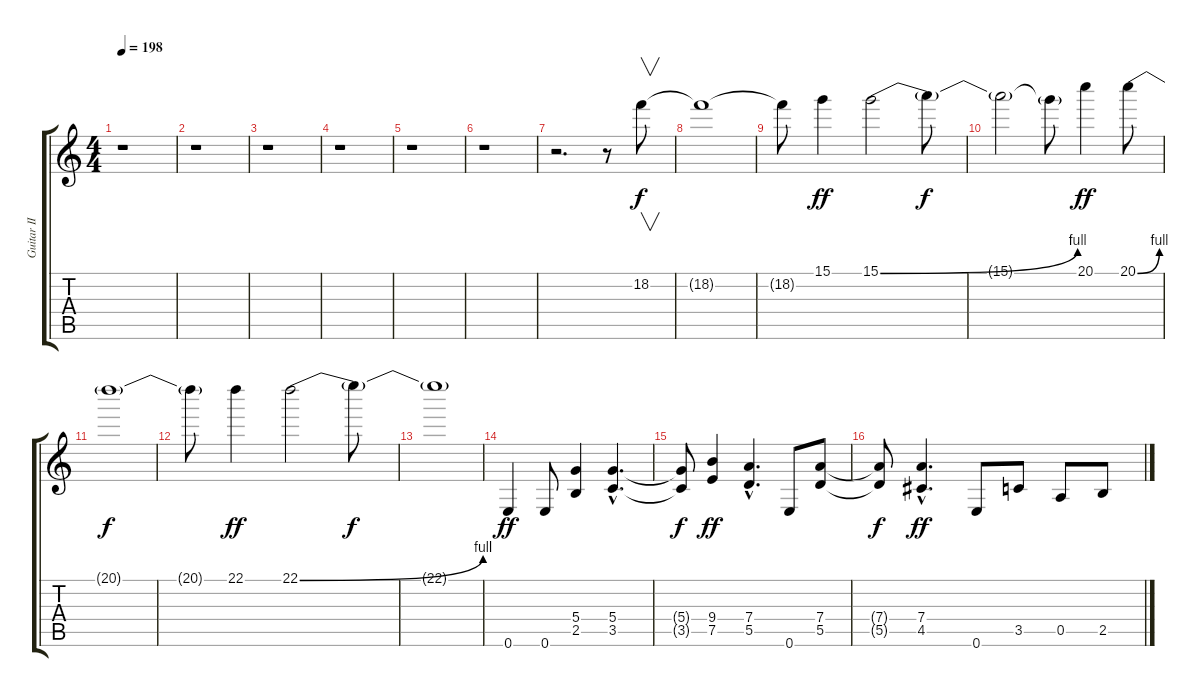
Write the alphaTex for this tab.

\track ("Guitar II" "Guitar II") {instrument overdrivenguitar}
\staff {score tabs}
\tuning (E4 B3 G3 D3 A2 E2) {hide}
\ts (4 4)
\tempo 198
\clef g2
\ks c
r.1{dy ff} |
r.1 |
r.1 |
r.1 |
r.1 |
r.1 |
r.2{d} r.8 18.2.8{v dy f} |
18.2{t}.1 |
18.2{t}.8 15.1.4{dy ff} 15.1{be (bend 0 0 60 4)}.2 15.1{t}.8{dy f} |
15.1{t}.2 15.1{t}.8 20.1.4{dy ff} 20.1{be (bend 0 0 60 4)}.8 |
20.1{t}.1{dy f} |
20.1{t}.8 22.1.4{dy ff} 22.1{be (bend 0 0 60 4)}.2 22.1{t}.8{dy f} |
22.1{t}.1 |
0.6.4{dy ff} 0.6.8 (5.4 2.5).4 (5.4{hac} 3.5{hac}).4{d} |
(5.4{t} 3.5{t}).8{dy f} (9.4 7.5).4{dy ff} (7.4{hac} 5.5{hac}).4{d} 0.6.8 (7.4 5.5).8 |
(7.4{t} 5.5{t}).8{dy f} (7.4{hac} 4.5{hac}).4{d dy ff} 0.6.8 3.5.8 0.5.8 2.5.8
